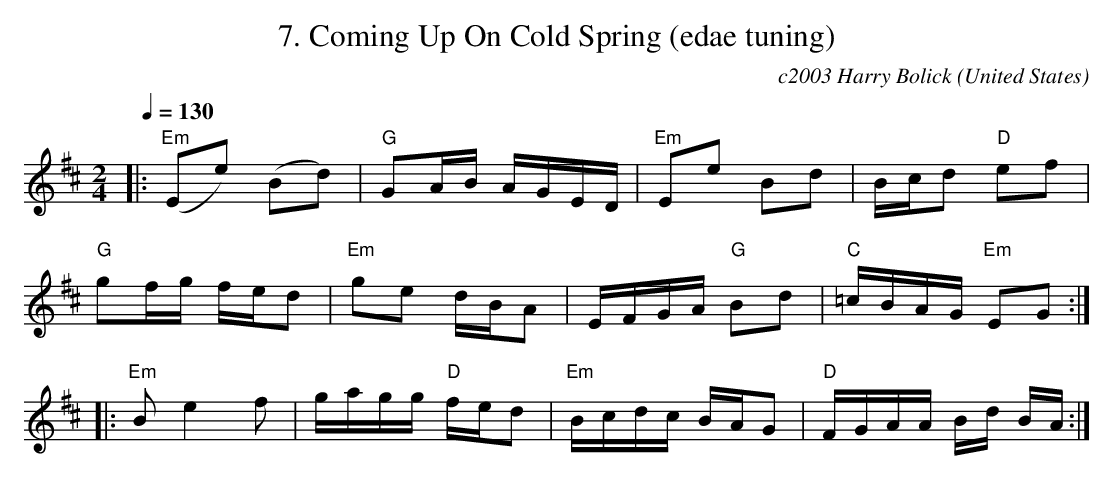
X:1
T:7. Coming Up On Cold Spring (edae tuning)
C:c2003 Harry Bolick
O:United States
M:2/4
L:1/4
Q:130
K:D
 |: "Em" (E/2e/2) (B/2d/2) | "G" G/2A/4B/4 A/4G/4E/4D/4 | "Em" E/2e/2 B/2d/2| B/4c/4d/2 "D" e/2f/2 |
"G" g/2f/4g/4 f/4e/4d/2 | "Em" g/2e/2 d/4B/4A/2 | E/4F/4G/4A/4 "G" B/2d/2 | "C" =c/4B/4A/4G/4 "Em" E/2G/2 :|
|: "Em" B/2 e f/2 | g/4a/4g/4g/4 "D"f/4e/4d/2 | "Em"B/4c/4d/4c/4 B/4A/4G/2 | "D"F/4G/4A/4A/4 B/4d/4 B/4A/4 :|
